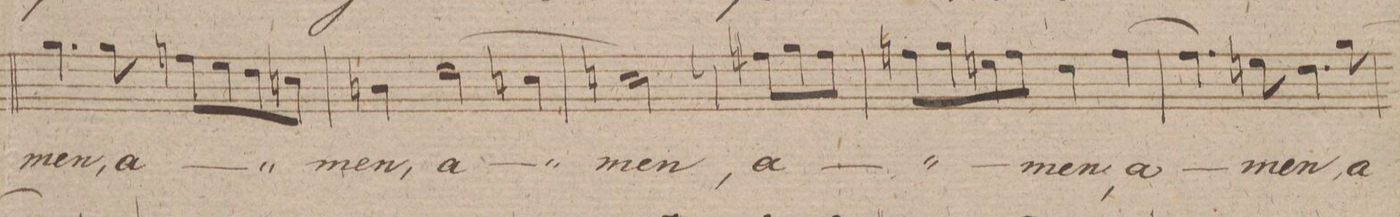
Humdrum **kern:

**kern	**text	**text	**dynam
*I"Alto.	*	*	*
*clefC3	*	*	*
*k[f#c#g#d#]	*	*	*
*met(c)	*	*	*
*M4/4	*	*	*
4.a\	-men,	.	.
8a\	a-	.	.
8gn\L	.	.	.
8f#\	.	.	.
8e\	.	.	.
8dn\J	.	.	.
=243	=243	=243	=243
4cn\	-men,	.	.
(>2e\	a-	.	.
4dn\	.	.	.
=244	=244	=244	=244
2dn\)	-men,	.	.
8r	.	.	.
8gn\L	a-	.	.
8a\	.	.	.
8g\J	.	.	.
=245	=245	=245	=245
8gn\L	.	.	.
8a\	.	.	.
8fn\	.	.	.
8g\J	.	.	.
4e\	-men,	.	.
[4g\	a-	.	.
=246	=246	=246	=246
4.g\]	.	.	.
8fn\	-men,	.	.
4.e\	.	.	.
[8a\	a-	.	.
=247	=247	=247	=247
*-	*-	*-	*-
